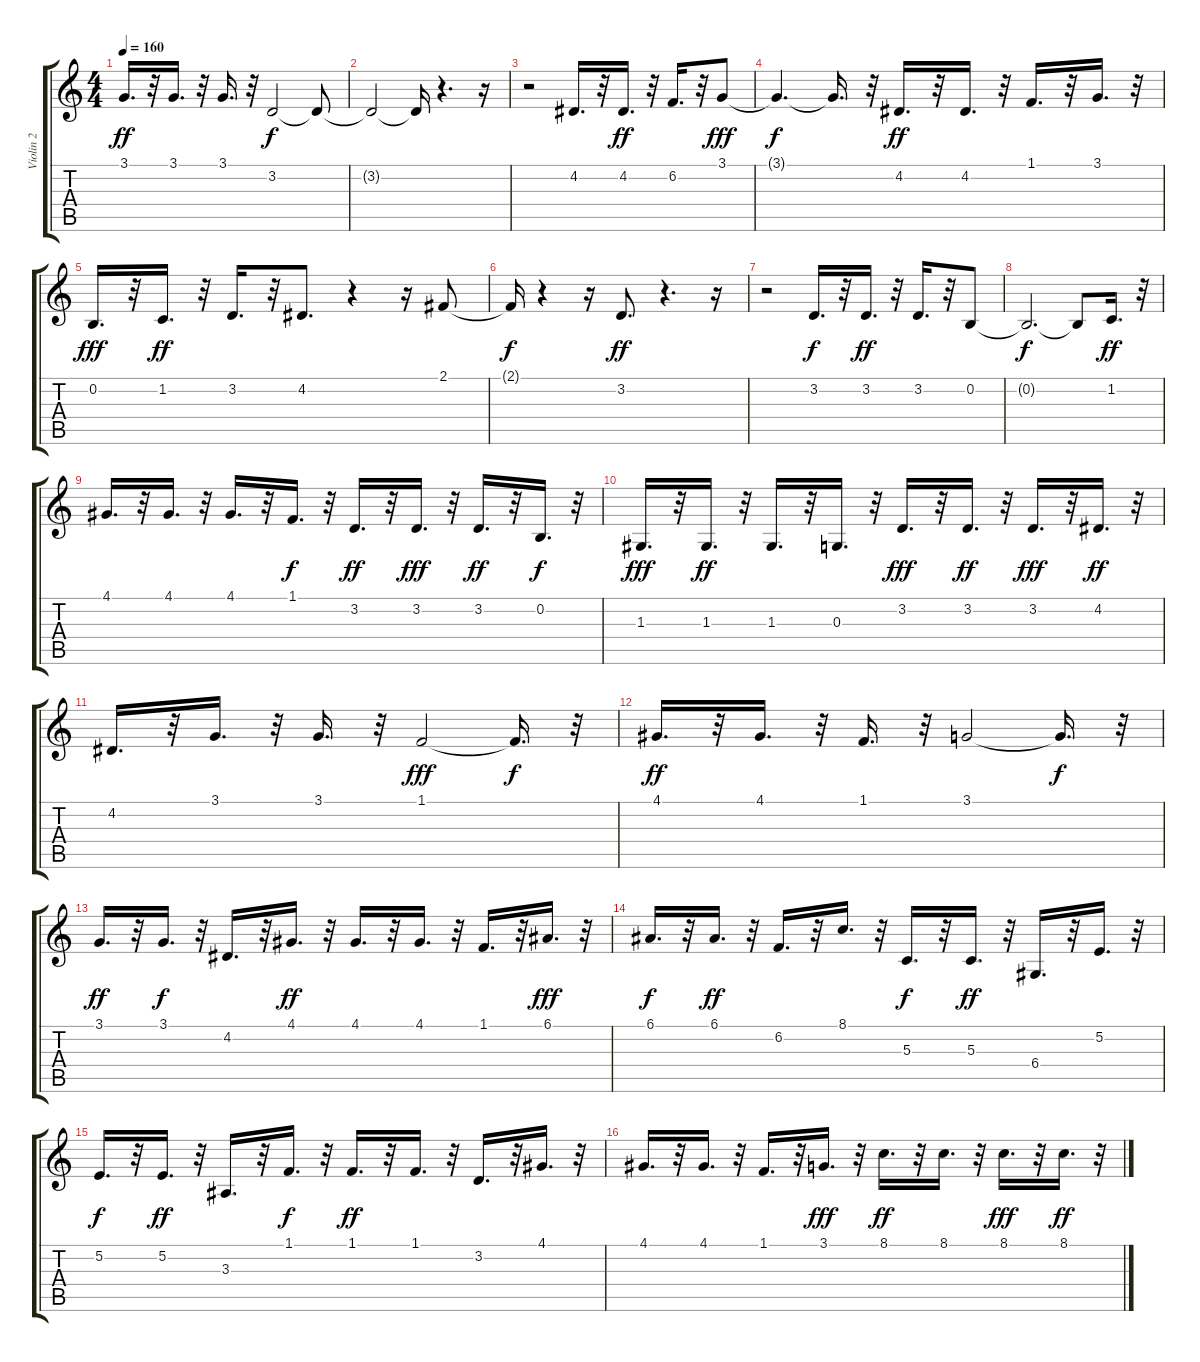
\track ("Violin 2" "Violin 2") {instrument violin}
\staff {score tabs}
\tuning (E4 B3 G3 D3 A2 E2) {hide}
\ts (4 4)
\tempo 160
\clef g2
\ks c
3.1.16{d dy ff} r.32 3.1.16{d} r.32 3.1.16{d} r.32 3.2.2{dy f} 3.2{t}.8 |
3.2{t}.2 3.2{t}.16 r.4{d} r.16 |
r.2 4.2.16{d} r.32 4.2.16{d dy ff} r.32 6.2.16{d} r.32 3.1.8{dy fff} |
3.1{t}.4{d dy f} 3.1{t}.16{d} r.32 4.2.16{d dy ff} r.32 4.2.16{d} r.32 1.1.16{d} r.32 3.1.16{d} r.32 |
0.2.16{d dy fff} r.32 1.2.16{d dy ff} r.32 3.2.16{d} r.32 4.2.8{d} r.4 r.16 2.1.8 |
2.1{t}.16{dy f} r.4 r.16 3.2.8{d dy ff} r.4{d} r.16 |
r.2 3.2.16{d dy f} r.32 3.2.16{d dy ff} r.32 3.2.16{d} r.32 0.2.8 |
0.2{t}.2{d dy f} 0.2{t}.8 1.2.16{d dy ff} r.32 |
4.1.16{d} r.32 4.1.16{d} r.32 4.1.16{d} r.32 1.1.16{d dy f} r.32 3.2.16{d dy ff} r.32 3.2.16{d dy fff} r.32 3.2.16{d dy ff} r.32 0.2.16{d dy f} r.32 |
1.3.16{d dy fff} r.32 1.3.16{d dy ff} r.32 1.3.16{d} r.32 0.3.16{d} r.32 3.2.16{d dy fff} r.32 3.2.16{d dy ff} r.32 3.2.16{d dy fff} r.32 4.2.16{d dy ff} r.32 |
4.2.16{d} r.32 3.1.16{d} r.32 3.1.16{d} r.32 1.1.2{dy fff} 1.1{t}.16{d dy f} r.32 |
4.1.16{d dy ff} r.32 4.1.16{d} r.32 1.1.16{d} r.32 3.1.2 3.1{t}.16{d dy f} r.32 |
3.1.16{d dy ff} r.32 3.1.16{d dy f} r.32 4.2.16{d} r.32 4.1.16{d dy ff} r.32 4.1.16{d} r.32 4.1.16{d} r.32 1.1.16{d} r.32 6.1.16{d dy fff} r.32 |
6.1.16{d dy f} r.32 6.1.16{d dy ff} r.32 6.2.16{d} r.32 8.1.16{d} r.32 5.3.16{d dy f} r.32 5.3.16{d dy ff} r.32 6.4.16{d} r.32 5.2.16{d} r.32 |
5.2.16{d dy f} r.32 5.2.16{d dy ff} r.32 3.3.16{d} r.32 1.1.16{d dy f} r.32 1.1.16{d dy ff} r.32 1.1.16{d} r.32 3.2.16{d} r.32 4.1.16{d} r.32 |
4.1.16{d} r.32 4.1.16{d} r.32 1.1.16{d} r.32 3.1.16{d dy fff} r.32 8.1.16{d dy ff} r.32 8.1.16{d} r.32 8.1.16{d dy fff} r.32 8.1.16{d dy ff} r.32
